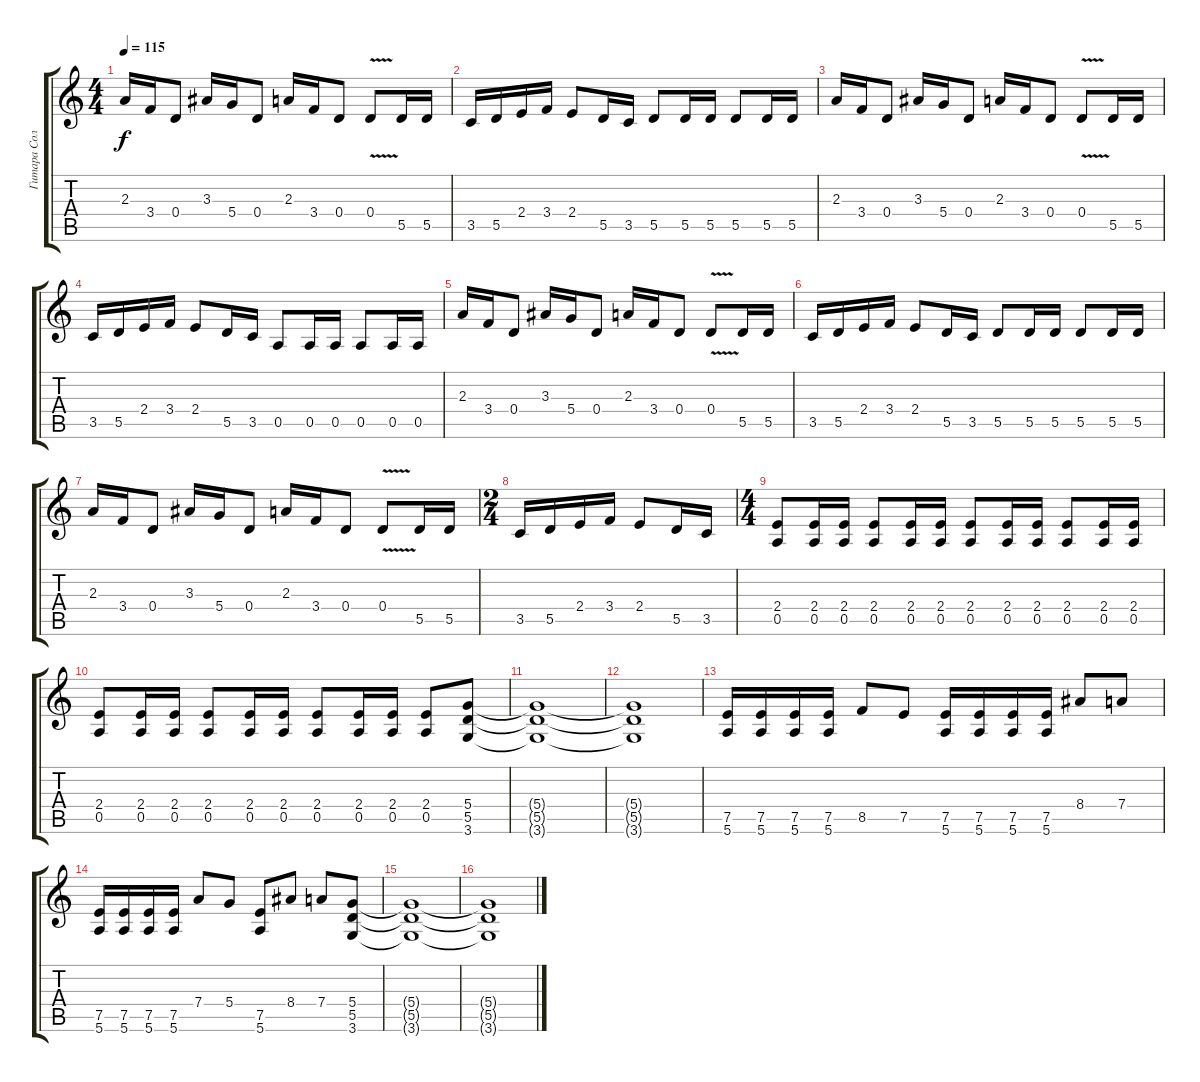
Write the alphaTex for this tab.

\track ("Гитара Соло 1" "Гитара Сол") {instrument distortionguitar}
\staff {score tabs}
\tuning (E4 B3 G3 D3 A2 E2) {hide}
\ts (4 4)
\tempo 115
\clef g2
\ks c
2.3.16{dy f} 3.4.16 0.4.8 3.3.16 5.4.16 0.4.8 2.3.16 3.4.16 0.4.8 0.4{v}.8 5.5.16 5.5.16 |
3.5.16 5.5.16 2.4.16 3.4.16 2.4.8 5.5.16 3.5.16 5.5.8 5.5.16 5.5.16 5.5.8 5.5.16 5.5.16 |
2.3.16 3.4.16 0.4.8 3.3.16 5.4.16 0.4.8 2.3.16 3.4.16 0.4.8 0.4{v}.8 5.5.16 5.5.16 |
3.5.16 5.5.16 2.4.16 3.4.16 2.4.8 5.5.16 3.5.16 0.5.8 0.5.16 0.5.16 0.5.8 0.5.16 0.5.16 |
2.3.16 3.4.16 0.4.8 3.3.16 5.4.16 0.4.8 2.3.16 3.4.16 0.4.8 0.4{v}.8 5.5.16 5.5.16 |
3.5.16 5.5.16 2.4.16 3.4.16 2.4.8 5.5.16 3.5.16 5.5.8 5.5.16 5.5.16 5.5.8 5.5.16 5.5.16 |
2.3.16 3.4.16 0.4.8 3.3.16 5.4.16 0.4.8 2.3.16 3.4.16 0.4.8 0.4{v}.8 5.5.16 5.5.16 |
\ts (2 4)
3.5.16 5.5.16 2.4.16 3.4.16 2.4.8 5.5.16 3.5.16 |
\ts (4 4)
(2.4 0.5).8 (2.4 0.5).16 (2.4 0.5).16 (2.4 0.5).8 (2.4 0.5).16 (2.4 0.5).16 (2.4 0.5).8 (2.4 0.5).16 (2.4 0.5).16 (2.4 0.5).8 (2.4 0.5).16 (2.4 0.5).16 |
(2.4 0.5).8 (2.4 0.5).16 (2.4 0.5).16 (2.4 0.5).8 (2.4 0.5).16 (2.4 0.5).16 (2.4 0.5).8 (2.4 0.5).16 (2.4 0.5).16 (2.4 0.5).8 (5.4 5.5 3.6).8 |
(5.4{t} 5.5{t} 3.6{t}).1 |
(5.4{t} 5.5{t} 3.6{t}).1 |
(7.5 5.6).16 (7.5 5.6).16 (7.5 5.6).16 (7.5 5.6).16 8.5.8 7.5.8 (7.5 5.6).16 (7.5 5.6).16 (7.5 5.6).16 (7.5 5.6).16 8.4.8 7.4.8 |
(7.5 5.6).16 (7.5 5.6).16 (7.5 5.6).16 (7.5 5.6).16 7.4.8 5.4.8 (7.5 5.6).8 8.4.8 7.4.8 (5.4 5.5 3.6).8 |
(5.4{t} 5.5{t} 3.6{t}).1 |
(5.4{t} 5.5{t} 3.6{t}).1
